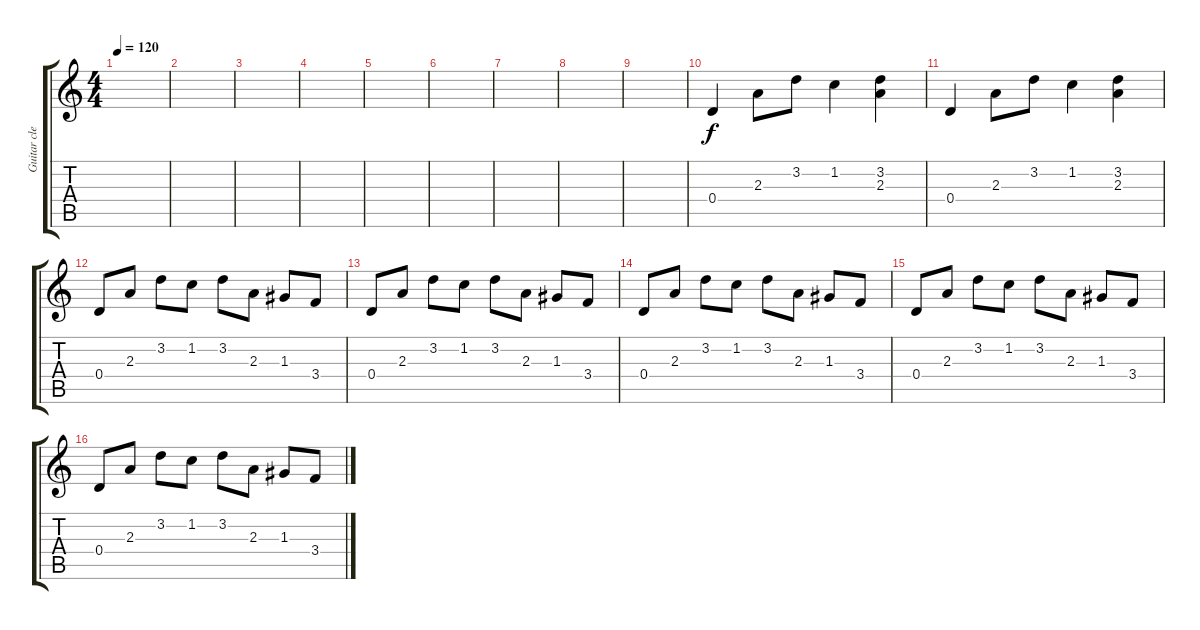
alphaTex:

\track ("Guitar clean" "Guitar cle") {instrument electricguitarclean}
\staff {score tabs}
\tuning (E4 B3 G3 D3 A2 E2) {hide}
\ts (4 4)
\tempo 120
\clef g2
\ks c
|
|
|
|
|
|
|
|
|
0.4.4 2.3.8 3.2.8 1.2.4 (3.2 2.3).4 |
0.4.4 2.3.8 3.2.8 1.2.4 (3.2 2.3).4 |
0.4.8 2.3.8 3.2.8 1.2.8 3.2.8 2.3.8 1.3.8 3.4.8 |
0.4.8 2.3.8 3.2.8 1.2.8 3.2.8 2.3.8 1.3.8 3.4.8 |
0.4.8 2.3.8 3.2.8 1.2.8 3.2.8 2.3.8 1.3.8 3.4.8 |
0.4.8 2.3.8 3.2.8 1.2.8 3.2.8 2.3.8 1.3.8 3.4.8 |
0.4.8 2.3.8 3.2.8 1.2.8 3.2.8 2.3.8 1.3.8 3.4.8
